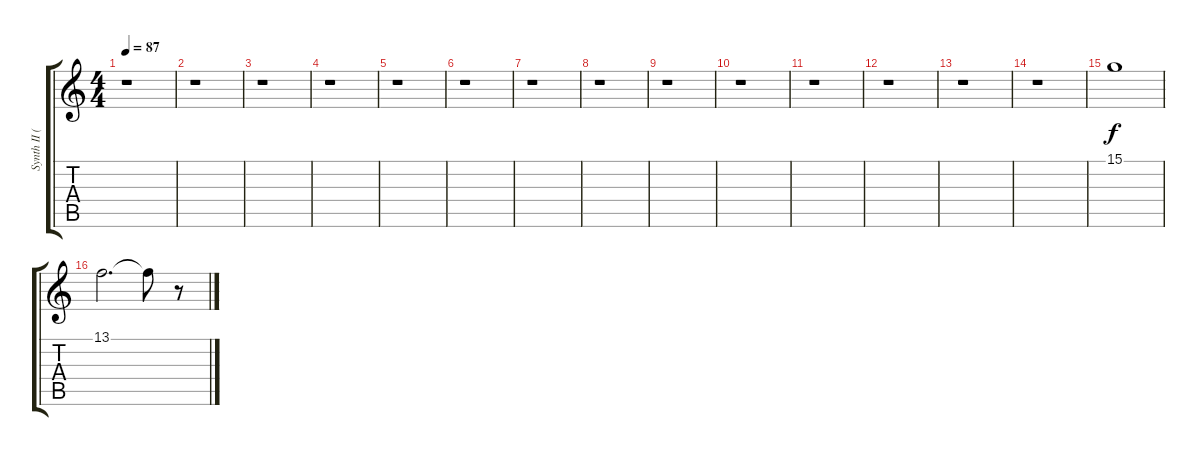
\track ("Synth II (Banks)" "Synth II (") {instrument pad5bowed}
\staff {score tabs}
\tuning (E4 B3 G3 D3 A2 E2) {hide}
\ts (4 4)
\tempo 87
\clef g2
\ks c
r.1{dy mf} |
r.1 |
r.1 |
r.1 |
r.1 |
r.1 |
r.1 |
r.1 |
r.1 |
r.1 |
r.1 |
r.1 |
r.1 |
r.1 |
15.1.1{dy f} |
13.1.2{d} 13.1{t}.8 r.8
